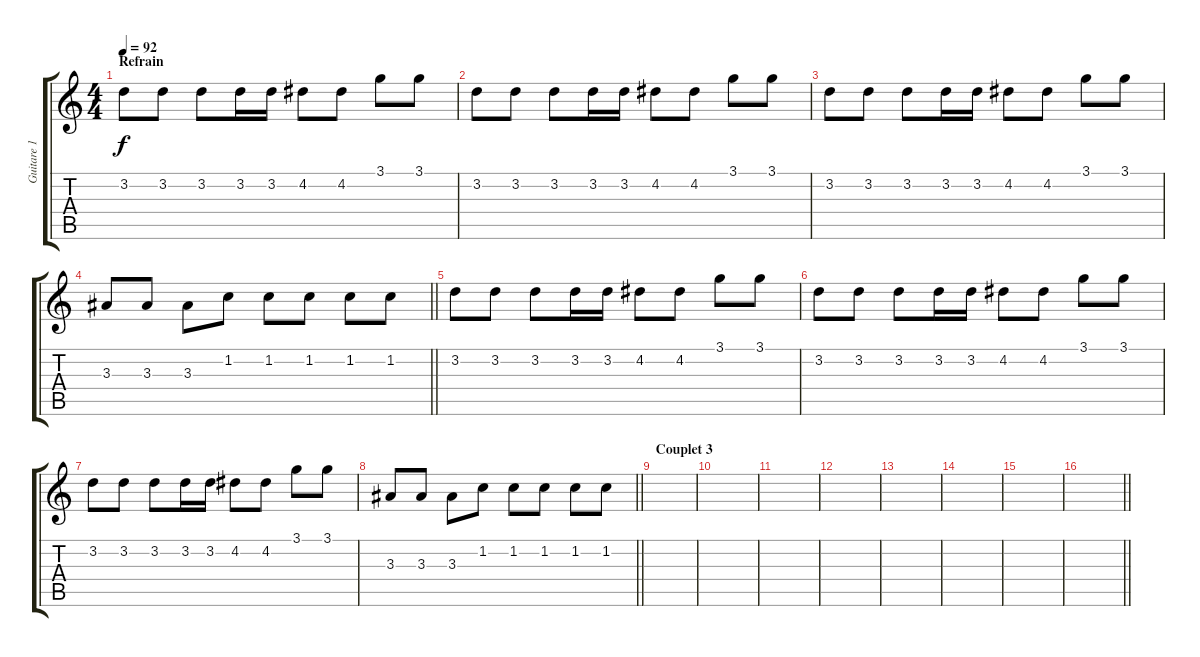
\track ("Guitare 1" "Guitare 1") {instrument distortionguitar}
\staff {score tabs}
\tuning (E4 B3 G3 D3 A2 E2) {hide}
\ts (4 4)
\section ("" "Refrain")
\tempo 92
\clef g2
\ks c
3.2.8{dy f} 3.2.8 3.2.8 3.2.16 3.2.16 4.2.8 4.2.8 3.1.8 3.1.8 |
3.2.8 3.2.8 3.2.8 3.2.16 3.2.16 4.2.8 4.2.8 3.1.8 3.1.8 |
3.2.8 3.2.8 3.2.8 3.2.16 3.2.16 4.2.8 4.2.8 3.1.8 3.1.8 |
\barLineRight lightlight
3.3.8 3.3.8 3.3.8 1.2.8 1.2.8 1.2.8 1.2.8 1.2.8 |
3.2.8 3.2.8 3.2.8 3.2.16 3.2.16 4.2.8 4.2.8 3.1.8 3.1.8 |
3.2.8 3.2.8 3.2.8 3.2.16 3.2.16 4.2.8 4.2.8 3.1.8 3.1.8 |
3.2.8 3.2.8 3.2.8 3.2.16 3.2.16 4.2.8 4.2.8 3.1.8 3.1.8 |
\barLineRight lightlight
3.3.8 3.3.8 3.3.8 1.2.8 1.2.8 1.2.8 1.2.8 1.2.8 |
\section ("" "Couplet 3")
|
|
|
|
|
|
|
\barLineRight lightlight
